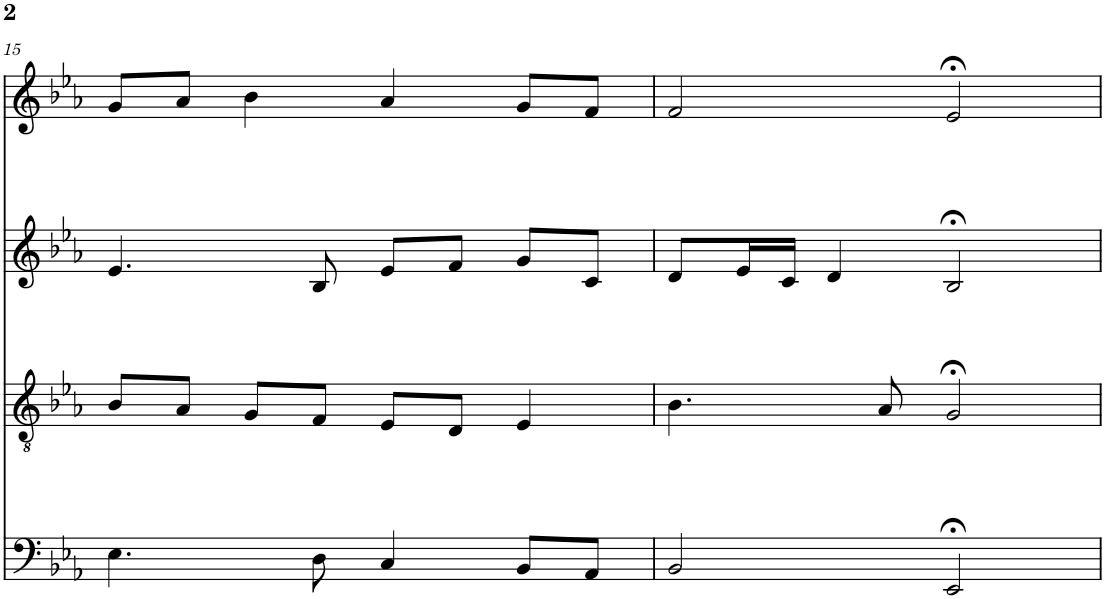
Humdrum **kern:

**kern	**kern	**kern	**kern
*part4	*part3	*part2	*part1
*staff4	*staff3	*staff2	*staff1
*I"bass	*I"tenor	*I"alto	*I"soprn
!!LO:PB:g=z
*clefF4	*clefGv2	*clefG2	*clefG2
*k[b-e-a-]	*k[b-e-a-]	*k[b-e-a-]	*k[b-e-a-]
*E-:	*E-:	*E-:	*E-:
*M4/4	*M4/4	*M4/4	*M4/4
=15	=15	=15	=15
4.E-\	8B-/L	4.e-/	8g/L
.	8A-/J	.	8a-/J
.	8G/L	.	4b-\
8D\	8F/J	8B-/	.
4C/	8E-/L	8e-/L	4a-/
.	8D/J	8f/J	.
8BB-/L	4E-/	8g/L	8g/L
8AA-/J	.	8c/J	8f/J
=16	=16	=16	=16
2BB-/	4.B-\	8d/L	2f/
.	.	16e-/L	.
.	.	16c/JJ	.
.	.	4d/	.
.	8A-/	.	.
2EE-;</	2G;</	2B-;</	2e-;</
=	=	=	=
*-	*-	*-	*-
